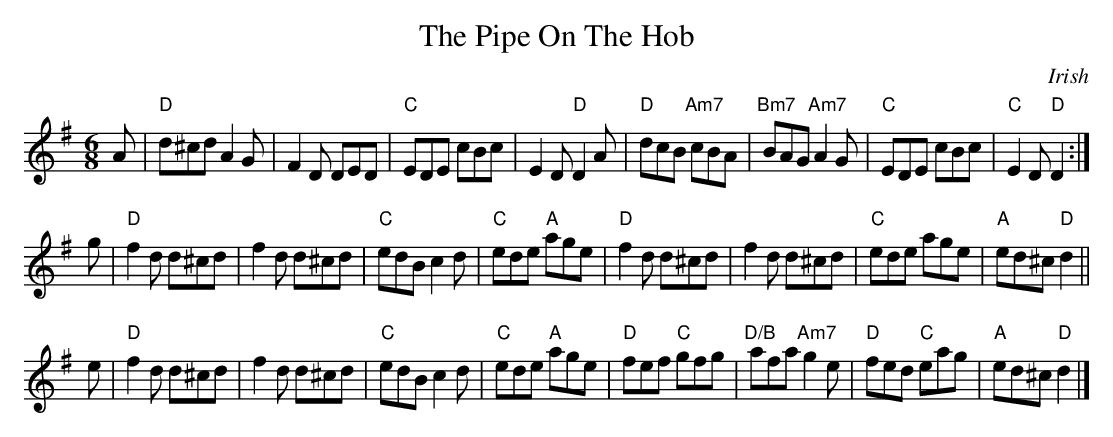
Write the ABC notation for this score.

X:1
T:Pipe On The Hob, The
O:Irish
M:6/8
L:1/8
K:DMix
A |\
"D"d^cd A2G | F2D DED | "C"EDE cBc | E2D "D"D2A |\
"D"dcB "Am7"cBA | "Bm7"BAG "Am7"A2G | "C"EDE cBc | "C"E2D "D"D2 :|
g |\
"D"f2d d^cd | f2d d^cd | "C"edB c2d | "C"ede "A"age |\
"D"f2d d^cd | f2d d^cd | "C"ede age | "A"ed^c "D"d2 ||
e |\
"D"f2d d^cd | f2d d^cd | "C"edB c2d | "C"ede "A"age |\
"D"fef "C"gfg | "D/B"afa "Am7"g2e | "D"fed "C"eag | "A"ed^c "D"d2 |]
